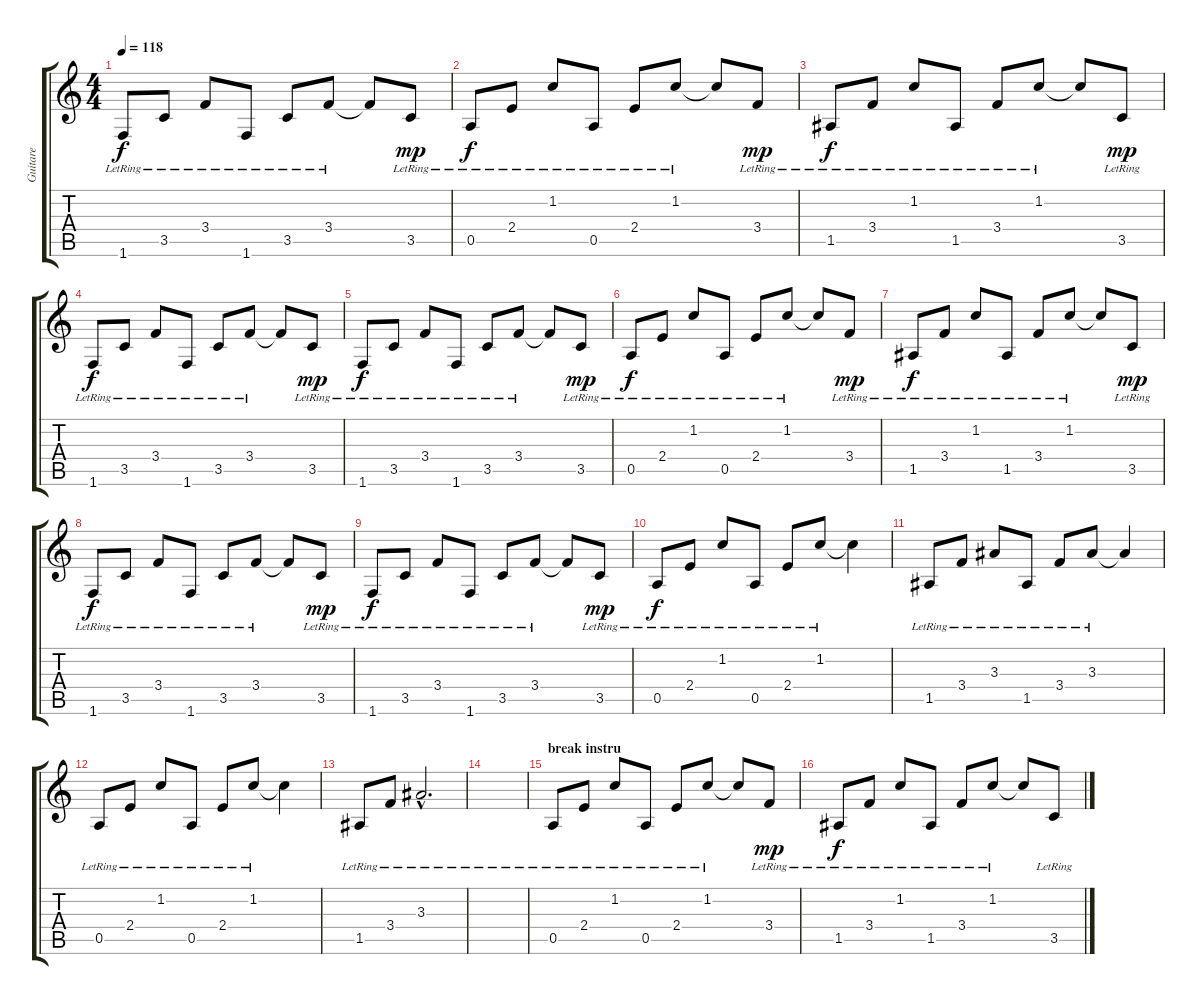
\track ("Guitare" "Guitare") {instrument acousticguitarsteel}
\staff {score tabs}
\tuning (E4 B3 G3 D3 A2 E2) {hide}
\ts (4 4)
\tempo 118
\clef g2
\ks c
1.6{lr}.8{dy f} 3.5{lr}.8 3.4{lr}.8 1.6{lr}.8 3.5{lr}.8 3.4{lr}.8 3.4{t}.8 3.5{lr}.8{dy mp} |
0.5{lr}.8{dy f} 2.4{lr}.8 1.2{lr}.8 0.5{lr}.8 2.4{lr}.8 1.2{lr}.8 1.2{t}.8 3.4{lr}.8{dy mp} |
1.5{lr}.8{dy f} 3.4{lr}.8 1.2{lr}.8 1.5{lr}.8 3.4{lr}.8 1.2{lr}.8 1.2{t}.8 3.5{lr}.8{dy mp} |
1.6{lr}.8{dy f} 3.5{lr}.8 3.4{lr}.8 1.6{lr}.8 3.5{lr}.8 3.4{lr}.8 3.4{t}.8 3.5{lr}.8{dy mp} |
1.6{lr}.8{dy f} 3.5{lr}.8 3.4{lr}.8 1.6{lr}.8 3.5{lr}.8 3.4{lr}.8 3.4{t}.8 3.5{lr}.8{dy mp} |
0.5{lr}.8{dy f} 2.4{lr}.8 1.2{lr}.8 0.5{lr}.8 2.4{lr}.8 1.2{lr}.8 1.2{t}.8 3.4{lr}.8{dy mp} |
1.5{lr}.8{dy f} 3.4{lr}.8 1.2{lr}.8 1.5{lr}.8 3.4{lr}.8 1.2{lr}.8 1.2{t}.8 3.5{lr}.8{dy mp} |
1.6{lr}.8{dy f} 3.5{lr}.8 3.4{lr}.8 1.6{lr}.8 3.5{lr}.8 3.4{lr}.8 3.4{t}.8 3.5{lr}.8{dy mp} |
1.6{lr}.8{dy f} 3.5{lr}.8 3.4{lr}.8 1.6{lr}.8 3.5{lr}.8 3.4{lr}.8 3.4{t}.8 3.5{lr}.8{dy mp} |
0.5{lr}.8{dy f} 2.4{lr}.8 1.2{lr}.8 0.5{lr}.8 2.4{lr}.8 1.2{lr}.8 1.2{t}.4 |
1.5{lr}.8 3.4{lr}.8 3.3{lr}.8 1.5{lr}.8 3.4{lr}.8 3.3{lr}.8 3.3{t}.4 |
0.5{lr}.8 2.4{lr}.8 1.2{lr}.8 0.5{lr}.8 2.4{lr}.8 1.2{lr}.8 1.2{t}.4 |
1.5{lr}.8 3.4{lr}.8 3.3{hac lr}.2{d} |
|
\section ("" "break instru")
0.5{lr}.8 2.4{lr}.8 1.2{lr}.8 0.5{lr}.8 2.4{lr}.8 1.2{lr}.8 1.2{t}.8 3.4{lr}.8{dy mp} |
1.5{lr}.8{dy f} 3.4{lr}.8 1.2{lr}.8 1.5{lr}.8 3.4{lr}.8 1.2{lr}.8 1.2{t}.8 3.5{lr}.8
